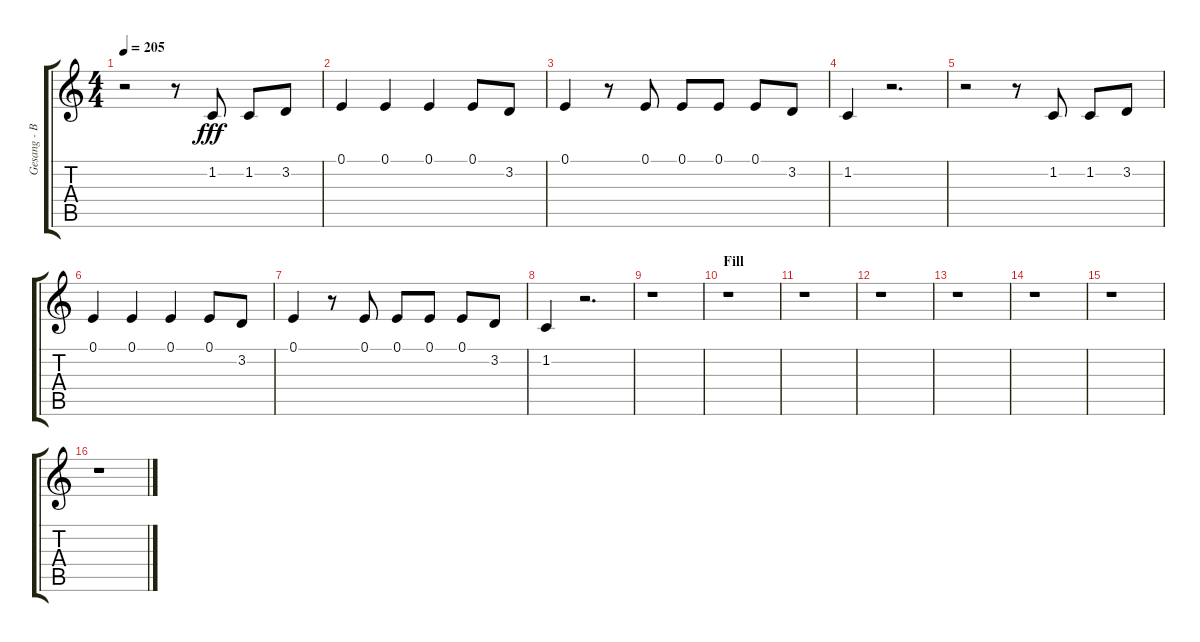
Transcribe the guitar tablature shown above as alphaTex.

\track ("Gesang - Bela B." "Gesang - B") {instrument lead2sawtooth}
\staff {score tabs}
\tuning (E4 B3 G3 D3 A2 E2) {hide}
\ts (4 4)
\tempo 205
\clef g2
\ks c
r.2{dy fff} r.8 1.2.8 1.2.8 3.2.8 |
0.1.4 0.1.4 0.1.4 0.1.8 3.2.8 |
0.1.4 r.8 0.1.8 0.1.8 0.1.8 0.1.8 3.2.8 |
1.2.4 r.2{d} |
r.2 r.8 1.2.8 1.2.8 3.2.8 |
0.1.4 0.1.4 0.1.4 0.1.8 3.2.8 |
0.1.4 r.8 0.1.8 0.1.8 0.1.8 0.1.8 3.2.8 |
1.2.4 r.2{d} |
r.1 |
\section ("" "Fill")
r.1 |
r.1 |
r.1 |
r.1 |
r.1 |
r.1 |
r.1
